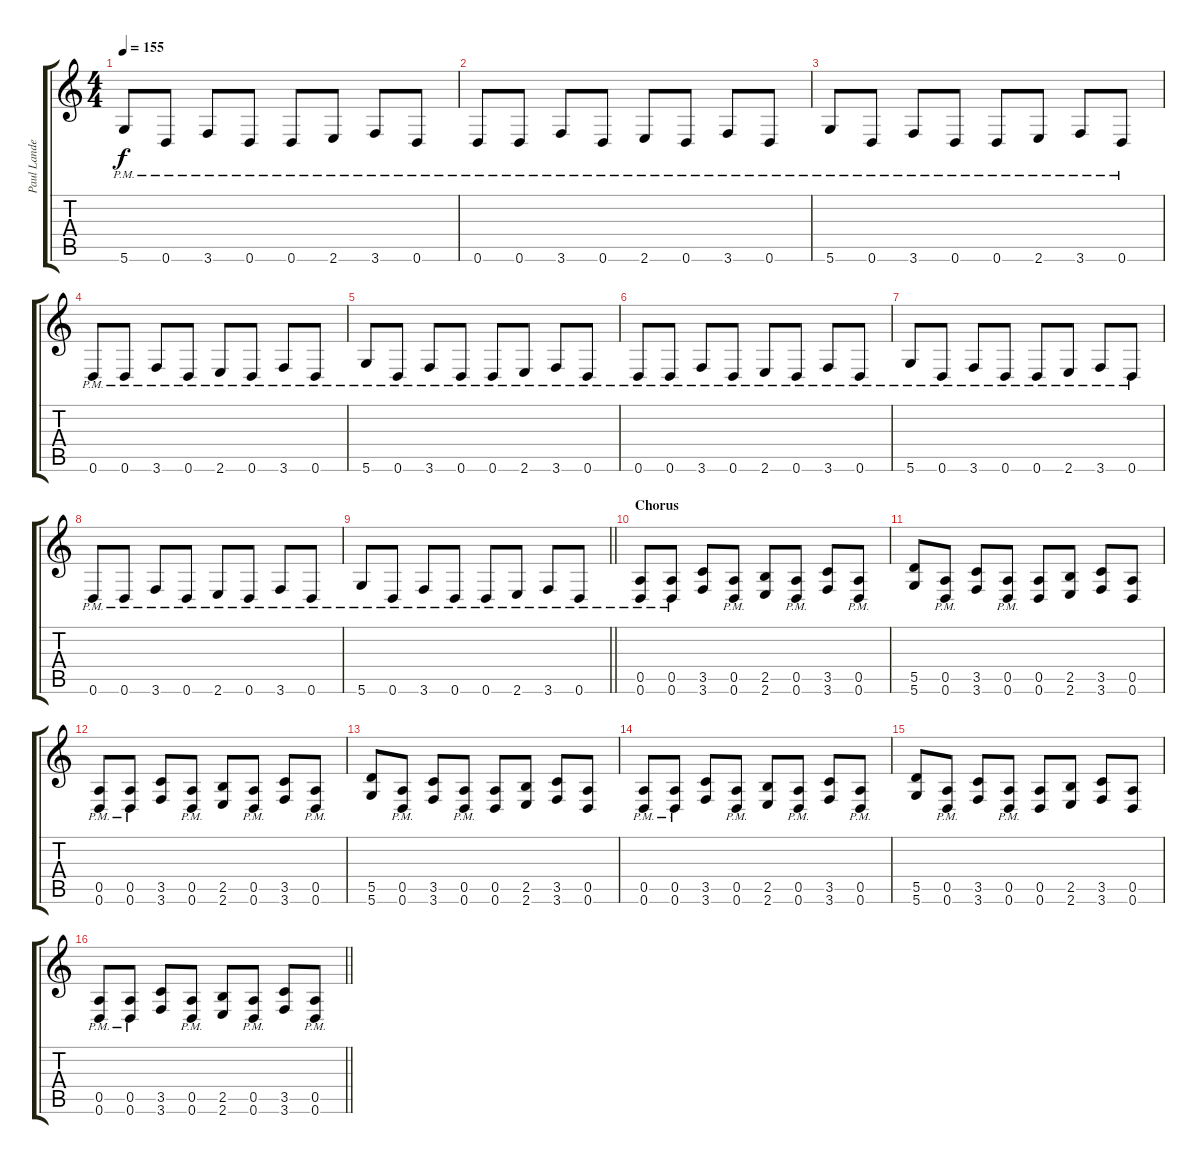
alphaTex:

\track ("Paul Landers" "Paul Lande") {instrument distortionguitar}
\staff {score tabs}
\tuning (E4 B3 G3 D3 A2 D2) {hide}
\ts (4 4)
\tempo 155
\clef g2
\ks c
5.6{pm}.8{dy f} 0.6{pm}.8 3.6{pm}.8 0.6{pm}.8 0.6{pm}.8 2.6{pm}.8 3.6{pm}.8 0.6{pm}.8 |
0.6{pm}.8 0.6{pm}.8 3.6{pm}.8 0.6{pm}.8 2.6{pm}.8 0.6{pm}.8 3.6{pm}.8 0.6{pm}.8 |
5.6{pm}.8 0.6{pm}.8 3.6{pm}.8 0.6{pm}.8 0.6{pm}.8 2.6{pm}.8 3.6{pm}.8 0.6{pm}.8 |
0.6{pm}.8 0.6{pm}.8 3.6{pm}.8 0.6{pm}.8 2.6{pm}.8 0.6{pm}.8 3.6{pm}.8 0.6{pm}.8 |
5.6{pm}.8 0.6{pm}.8 3.6{pm}.8 0.6{pm}.8 0.6{pm}.8 2.6{pm}.8 3.6{pm}.8 0.6{pm}.8 |
0.6{pm}.8 0.6{pm}.8 3.6{pm}.8 0.6{pm}.8 2.6{pm}.8 0.6{pm}.8 3.6{pm}.8 0.6{pm}.8 |
5.6{pm}.8 0.6{pm}.8 3.6{pm}.8 0.6{pm}.8 0.6{pm}.8 2.6{pm}.8 3.6{pm}.8 0.6{pm}.8 |
0.6{pm}.8 0.6{pm}.8 3.6{pm}.8 0.6{pm}.8 2.6{pm}.8 0.6{pm}.8 3.6{pm}.8 0.6{pm}.8 |
\barLineRight lightlight
5.6{pm}.8 0.6{pm}.8 3.6{pm}.8 0.6{pm}.8 0.6{pm}.8 2.6{pm}.8 3.6{pm}.8 0.6{pm}.8 |
\section ("" "Chorus")
(0.5{pm} 0.6{pm}).8 (0.5{pm} 0.6{pm}).8 (3.5 3.6).8 (0.5{pm} 0.6{pm}).8 (2.5 2.6).8 (0.5{pm} 0.6{pm}).8 (3.5 3.6).8 (0.5{pm} 0.6{pm}).8 |
(5.5 5.6).8 (0.5{pm} 0.6{pm}).8 (3.5 3.6).8 (0.5{pm} 0.6{pm}).8 (0.5 0.6).8 (2.5 2.6).8 (3.5 3.6).8 (0.5 0.6).8 |
(0.5{pm} 0.6{pm}).8 (0.5{pm} 0.6{pm}).8 (3.5 3.6).8 (0.5{pm} 0.6{pm}).8 (2.5 2.6).8 (0.5{pm} 0.6{pm}).8 (3.5 3.6).8 (0.5{pm} 0.6{pm}).8 |
(5.5 5.6).8 (0.5{pm} 0.6{pm}).8 (3.5 3.6).8 (0.5{pm} 0.6{pm}).8 (0.5 0.6).8 (2.5 2.6).8 (3.5 3.6).8 (0.5 0.6).8 |
(0.5{pm} 0.6{pm}).8 (0.5{pm} 0.6{pm}).8 (3.5 3.6).8 (0.5{pm} 0.6{pm}).8 (2.5 2.6).8 (0.5{pm} 0.6{pm}).8 (3.5 3.6).8 (0.5{pm} 0.6{pm}).8 |
(5.5 5.6).8 (0.5{pm} 0.6{pm}).8 (3.5 3.6).8 (0.5{pm} 0.6{pm}).8 (0.5 0.6).8 (2.5 2.6).8 (3.5 3.6).8 (0.5 0.6).8 |
\barLineRight lightlight
(0.5{pm} 0.6{pm}).8 (0.5{pm} 0.6{pm}).8 (3.5 3.6).8 (0.5{pm} 0.6{pm}).8 (2.5 2.6).8 (0.5{pm} 0.6{pm}).8 (3.5 3.6).8 (0.5{pm} 0.6{pm}).8
